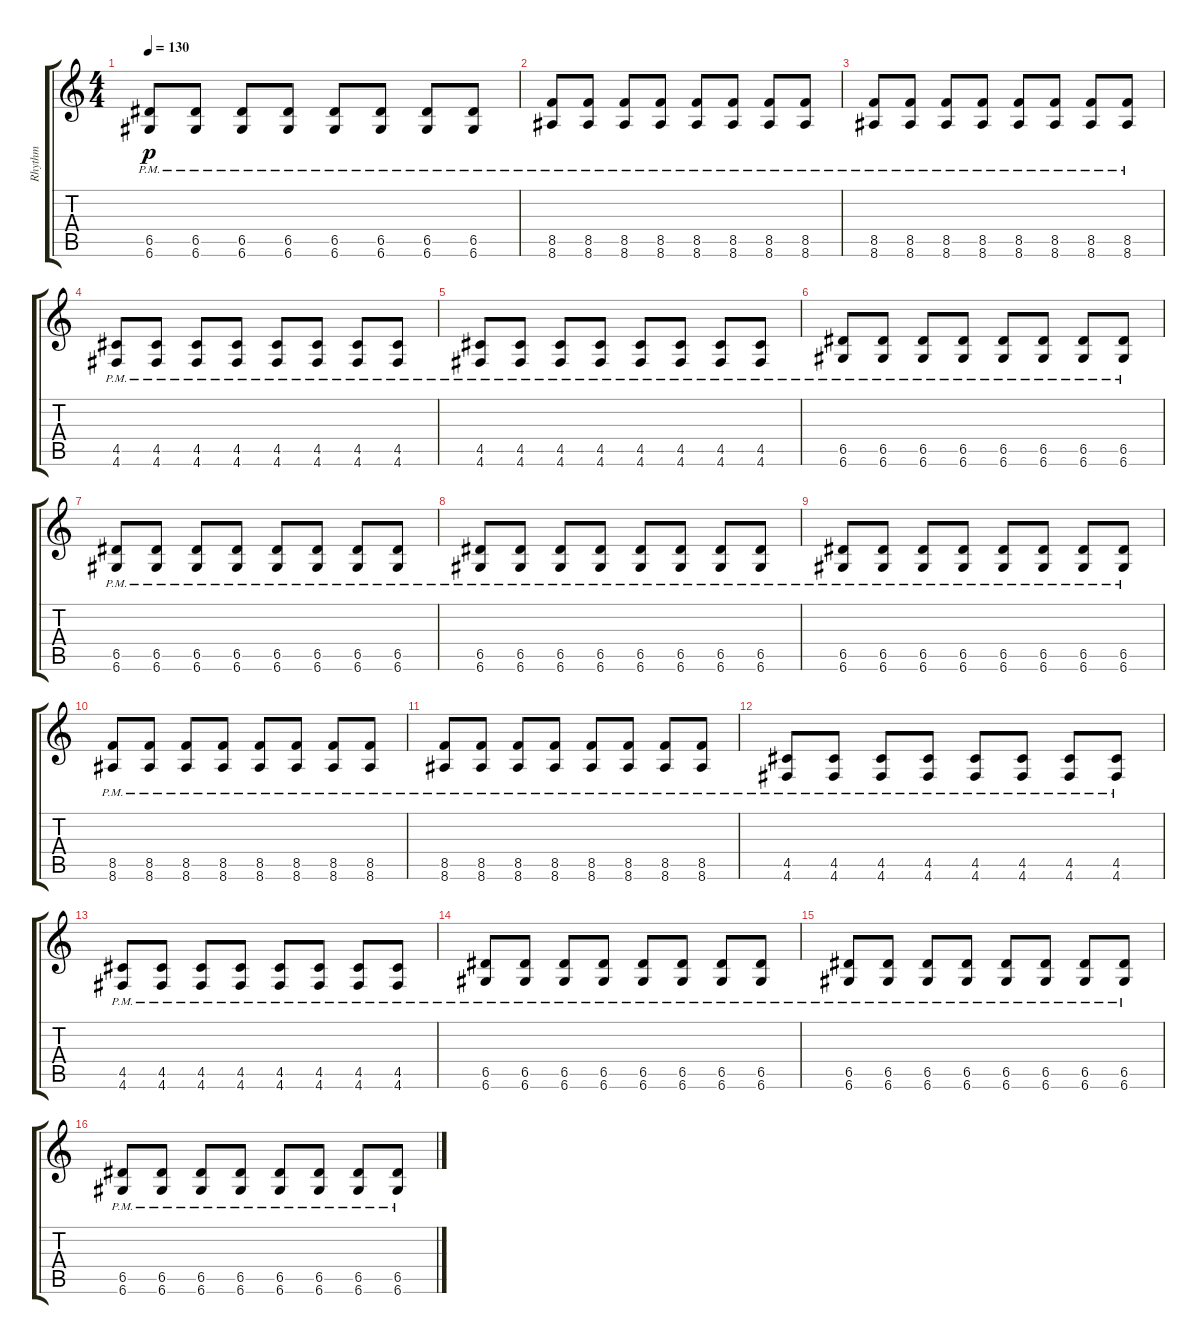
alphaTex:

\track ("Rhythm" "Rhythm") {instrument overdrivenguitar}
\staff {score tabs}
\tuning (E4 B3 G3 D3 A2 D2) {hide}
\ts (4 4)
\tempo 130
\clef g2
\ks c
(6.5 6.6{pm}).8{dy p} (6.5 6.6{pm}).8 (6.5 6.6{pm}).8 (6.5 6.6{pm}).8 (6.5 6.6{pm}).8 (6.5 6.6{pm}).8 (6.5 6.6{pm}).8 (6.5 6.6{pm}).8 |
(8.5 8.6{pm}).8 (8.5 8.6{pm}).8 (8.5 8.6{pm}).8 (8.5 8.6{pm}).8 (8.5 8.6{pm}).8 (8.5 8.6{pm}).8 (8.5 8.6{pm}).8 (8.5 8.6{pm}).8 |
(8.5 8.6{pm}).8 (8.5 8.6{pm}).8 (8.5 8.6{pm}).8 (8.5 8.6{pm}).8 (8.5 8.6{pm}).8 (8.5 8.6{pm}).8 (8.5 8.6{pm}).8 (8.5 8.6{pm}).8 |
(4.5 4.6{pm}).8 (4.5 4.6{pm}).8 (4.5 4.6{pm}).8 (4.5 4.6{pm}).8 (4.5 4.6{pm}).8 (4.5 4.6{pm}).8 (4.5 4.6{pm}).8 (4.5 4.6{pm}).8 |
(4.5 4.6{pm}).8 (4.5 4.6{pm}).8 (4.5 4.6{pm}).8 (4.5 4.6{pm}).8 (4.5 4.6{pm}).8 (4.5 4.6{pm}).8 (4.5 4.6{pm}).8 (4.5 4.6{pm}).8 |
(6.5 6.6{pm}).8 (6.5 6.6{pm}).8 (6.5 6.6{pm}).8 (6.5 6.6{pm}).8 (6.5 6.6{pm}).8 (6.5 6.6{pm}).8 (6.5 6.6{pm}).8 (6.5 6.6{pm}).8 |
(6.5 6.6{pm}).8 (6.5 6.6{pm}).8 (6.5 6.6{pm}).8 (6.5 6.6{pm}).8 (6.5 6.6{pm}).8 (6.5 6.6{pm}).8 (6.5 6.6{pm}).8 (6.5 6.6{pm}).8 |
(6.5 6.6{pm}).8 (6.5 6.6{pm}).8 (6.5 6.6{pm}).8 (6.5 6.6{pm}).8 (6.5 6.6{pm}).8 (6.5 6.6{pm}).8 (6.5 6.6{pm}).8 (6.5 6.6{pm}).8 |
(6.5 6.6{pm}).8 (6.5 6.6{pm}).8 (6.5 6.6{pm}).8 (6.5 6.6{pm}).8 (6.5 6.6{pm}).8 (6.5 6.6{pm}).8 (6.5 6.6{pm}).8 (6.5 6.6{pm}).8 |
(8.5 8.6{pm}).8 (8.5 8.6{pm}).8 (8.5 8.6{pm}).8 (8.5 8.6{pm}).8 (8.5 8.6{pm}).8 (8.5 8.6{pm}).8 (8.5 8.6{pm}).8 (8.5 8.6{pm}).8 |
(8.5 8.6{pm}).8 (8.5 8.6{pm}).8 (8.5 8.6{pm}).8 (8.5 8.6{pm}).8 (8.5 8.6{pm}).8 (8.5 8.6{pm}).8 (8.5 8.6{pm}).8 (8.5 8.6{pm}).8 |
(4.5 4.6{pm}).8 (4.5 4.6{pm}).8 (4.5 4.6{pm}).8 (4.5 4.6{pm}).8 (4.5 4.6{pm}).8 (4.5 4.6{pm}).8 (4.5 4.6{pm}).8 (4.5 4.6{pm}).8 |
(4.5 4.6{pm}).8 (4.5 4.6{pm}).8 (4.5 4.6{pm}).8 (4.5 4.6{pm}).8 (4.5 4.6{pm}).8 (4.5 4.6{pm}).8 (4.5 4.6{pm}).8 (4.5 4.6{pm}).8 |
(6.5 6.6{pm}).8 (6.5 6.6{pm}).8 (6.5 6.6{pm}).8 (6.5 6.6{pm}).8 (6.5 6.6{pm}).8 (6.5 6.6{pm}).8 (6.5 6.6{pm}).8 (6.5 6.6{pm}).8 |
(6.5 6.6{pm}).8 (6.5 6.6{pm}).8 (6.5 6.6{pm}).8 (6.5 6.6{pm}).8 (6.5 6.6{pm}).8 (6.5 6.6{pm}).8 (6.5 6.6{pm}).8 (6.5 6.6{pm}).8 |
(6.5 6.6{pm}).8 (6.5 6.6{pm}).8 (6.5 6.6{pm}).8 (6.5 6.6{pm}).8 (6.5 6.6{pm}).8 (6.5 6.6{pm}).8 (6.5 6.6{pm}).8 (6.5 6.6{pm}).8
